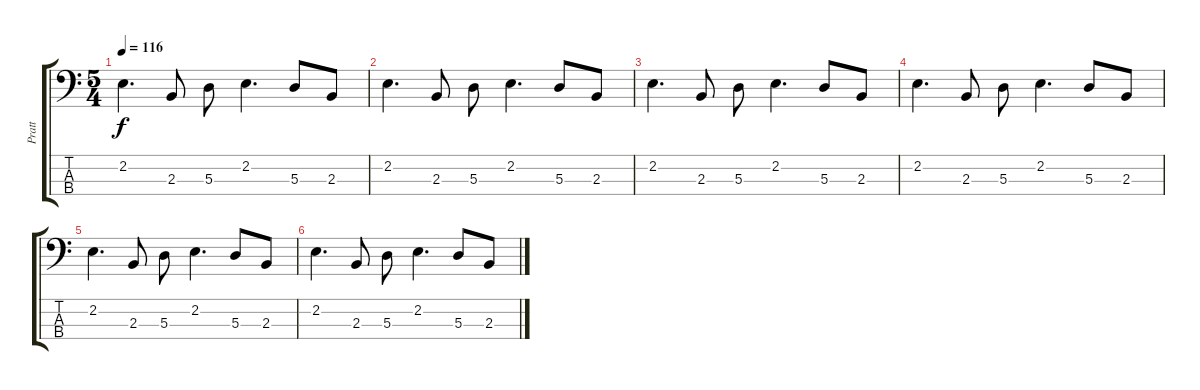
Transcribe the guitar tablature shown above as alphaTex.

\track ("Pratt" "Pratt") {instrument electricbassfinger}
\staff {score tabs}
\tuning (G2 D2 A1 E1) {hide}
\ts (5 4)
\tempo 116
\clef f4
\ks c
2.2.4{d dy f} 2.3.8 5.3.8 2.2.4{d} 5.3.8 2.3.8 |
2.2.4{d} 2.3.8 5.3.8 2.2.4{d} 5.3.8 2.3.8 |
2.2.4{d volume 11} 2.3.8 5.3.8 2.2.4{d} 5.3.8 2.3.8 |
2.2.4{d volume 8} 2.3.8 5.3.8 2.2.4{d} 5.3.8 2.3.8 |
2.2.4{d} 2.3.8{volume 6} 5.3.8 2.2.4{d} 5.3.8 2.3.8 |
2.2.4{d} 2.3.8{volume 4} 5.3.8 2.2.4{d} 5.3.8 2.3.8
